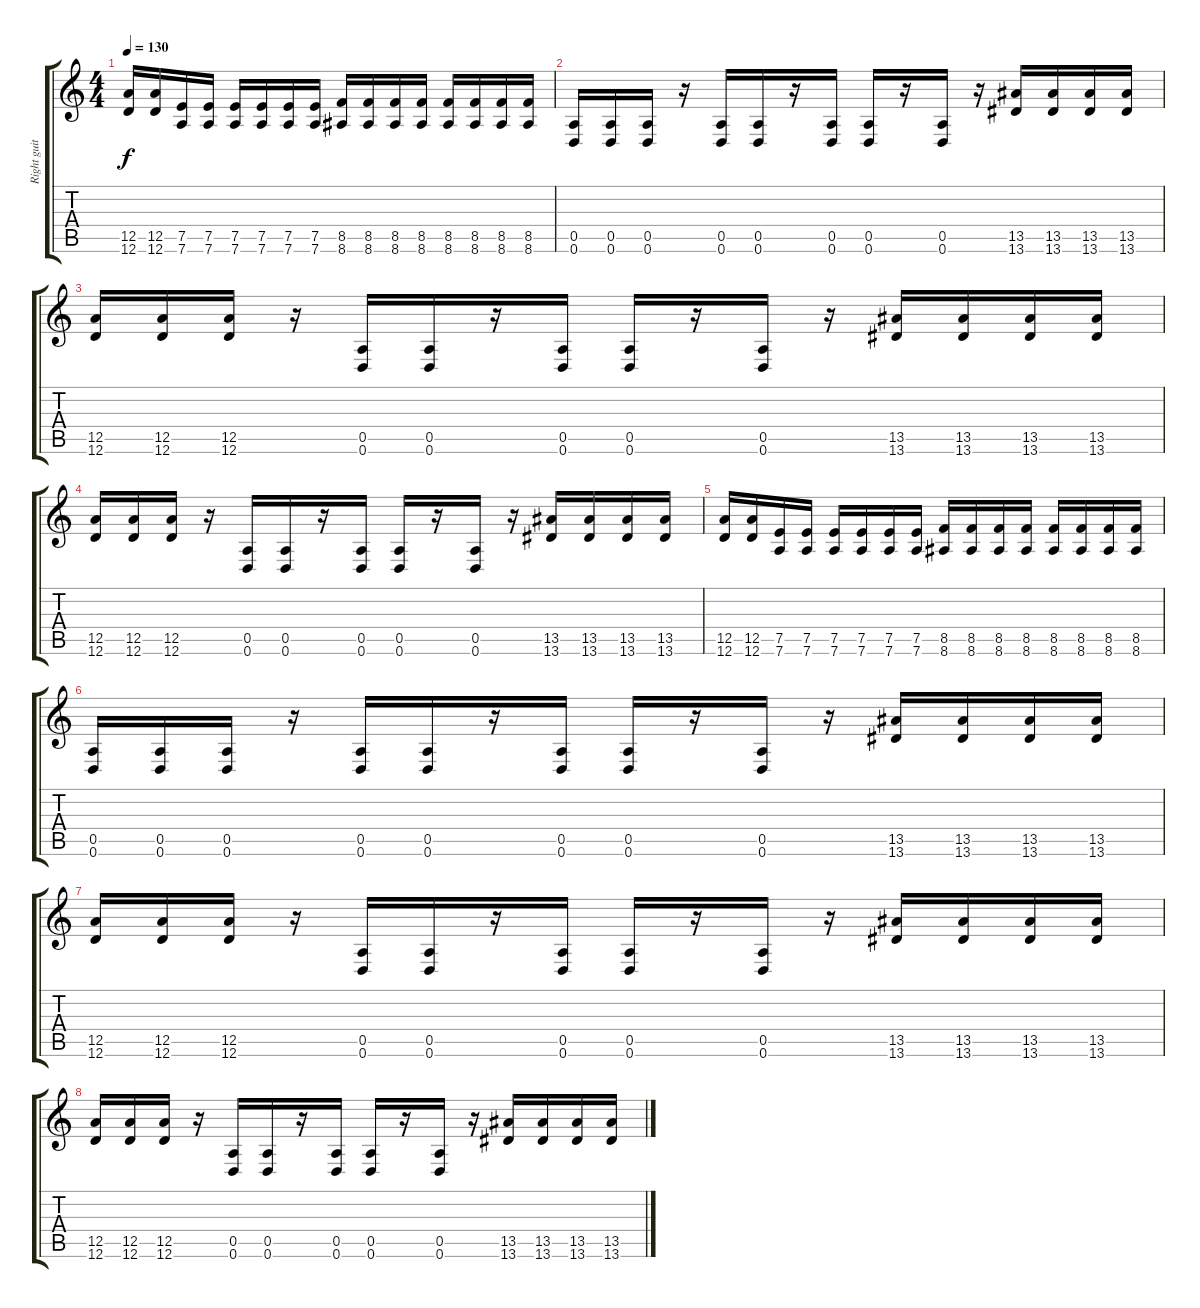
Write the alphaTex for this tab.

\track ("Right guitar" "Right guit") {instrument overdrivenguitar}
\staff {score tabs}
\tuning (E4 B3 G3 D3 A2 D2) {hide}
\ts (4 4)
\tempo 130
\clef g2
\ks c
(12.5 12.6).16{dy f} (12.5 12.6).16 (7.5 7.6).16 (7.5 7.6).16 (7.5 7.6).16 (7.5 7.6).16 (7.5 7.6).16 (7.5 7.6).16 (8.5 8.6).16 (8.5 8.6).16 (8.5 8.6).16 (8.5 8.6).16 (8.5 8.6).16 (8.5 8.6).16 (8.5 8.6).16 (8.5 8.6).16 |
(0.5 0.6).16 (0.5 0.6).16 (0.5 0.6).16 r.16 (0.5 0.6).16 (0.5 0.6).16 r.16 (0.5 0.6).16 (0.5 0.6).16 r.16 (0.5 0.6).16 r.16 (13.5 13.6).16 (13.5 13.6).16 (13.5 13.6).16 (13.5 13.6).16 |
(12.5 12.6).16 (12.5 12.6).16 (12.5 12.6).16 r.16 (0.5 0.6).16 (0.5 0.6).16 r.16 (0.5 0.6).16 (0.5 0.6).16 r.16 (0.5 0.6).16 r.16 (13.5 13.6).16 (13.5 13.6).16 (13.5 13.6).16 (13.5 13.6).16 |
(12.5 12.6).16 (12.5 12.6).16 (12.5 12.6).16 r.16 (0.5 0.6).16 (0.5 0.6).16 r.16 (0.5 0.6).16 (0.5 0.6).16 r.16 (0.5 0.6).16 r.16 (13.5 13.6).16 (13.5 13.6).16 (13.5 13.6).16 (13.5 13.6).16 |
(12.5 12.6).16 (12.5 12.6).16 (7.5 7.6).16 (7.5 7.6).16 (7.5 7.6).16 (7.5 7.6).16 (7.5 7.6).16 (7.5 7.6).16 (8.5 8.6).16 (8.5 8.6).16 (8.5 8.6).16 (8.5 8.6).16 (8.5 8.6).16 (8.5 8.6).16 (8.5 8.6).16 (8.5 8.6).16 |
(0.5 0.6).16 (0.5 0.6).16 (0.5 0.6).16 r.16 (0.5 0.6).16 (0.5 0.6).16 r.16 (0.5 0.6).16 (0.5 0.6).16 r.16 (0.5 0.6).16 r.16 (13.5 13.6).16 (13.5 13.6).16 (13.5 13.6).16 (13.5 13.6).16 |
(12.5 12.6).16 (12.5 12.6).16 (12.5 12.6).16 r.16 (0.5 0.6).16 (0.5 0.6).16 r.16 (0.5 0.6).16 (0.5 0.6).16 r.16 (0.5 0.6).16 r.16 (13.5 13.6).16 (13.5 13.6).16 (13.5 13.6).16 (13.5 13.6).16 |
(12.5 12.6).16 (12.5 12.6).16 (12.5 12.6).16 r.16 (0.5 0.6).16 (0.5 0.6).16 r.16 (0.5 0.6).16 (0.5 0.6).16 r.16 (0.5 0.6).16 r.16 (13.5 13.6).16 (13.5 13.6).16 (13.5 13.6).16 (13.5 13.6).16
